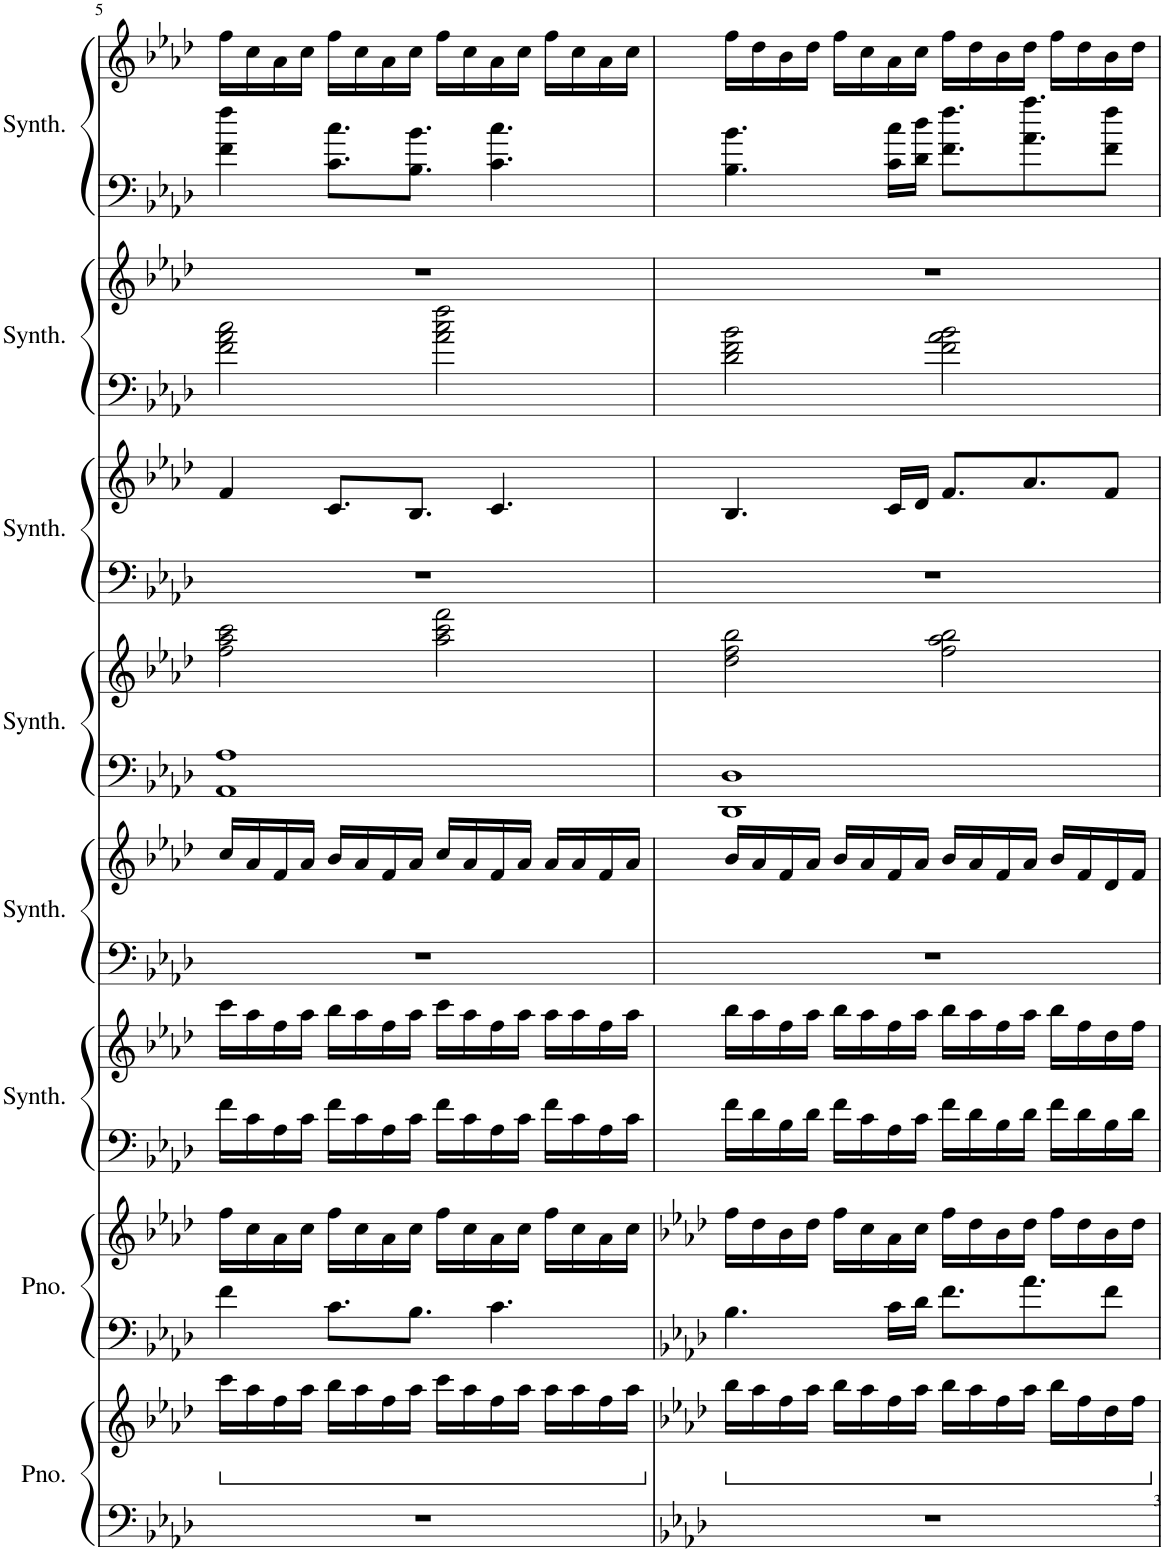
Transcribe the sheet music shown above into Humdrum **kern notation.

**kern	**kern	**kern	**kern	**kern	**kern	**kern	**kern	**kern	**kern	**kern	**kern	**kern	**kern	**kern	**kern
*part8	*part8	*part7	*part7	*part6	*part6	*part5	*part5	*part4	*part4	*part3	*part3	*part2	*part2	*part1	*part1
*staff16	*staff15	*staff14	*staff13	*staff12	*staff11	*staff10	*staff9	*staff8	*staff7	*staff6	*staff5	*staff4	*staff3	*staff2	*staff1
*I"Piano	*	*I"Piano	*	*I"Saw Synthesizer	*	*I"Square Synthesizer	*	*I"Metallic Synthesizer	*	*I"Poly Synthesizer	*	*I"New Age Synthesizer	*	*I"Saw Synthesizer	*
*I'Pno.	*	*I'Pno.	*	*I'Synth.	*	*I'Synth.	*	*I'Synth.	*	*I'Synth.	*	*I'Synth.	*	*I'Synth.	*
!!LO:PB:g=z
*clefF4	*clefG2	*clefF4	*clefG2	*clefF4	*clefG2	*clefF4	*clefG2	*clefF4	*clefG2	*clefF4	*clefG2	*clefF4	*clefG2	*clefF4	*clefG2
*k[b-e-a-d-]	*k[b-e-a-d-]	*k[b-e-a-d-]	*k[b-e-a-d-]	*k[b-e-a-d-]	*k[b-e-a-d-]	*k[b-e-a-d-]	*k[b-e-a-d-]	*k[b-e-a-d-]	*k[b-e-a-d-]	*k[b-e-a-d-]	*k[b-e-a-d-]	*k[b-e-a-d-]	*k[b-e-a-d-]	*k[b-e-a-d-]	*k[b-e-a-d-]
*M4/4	*M4/4	*M4/4	*M4/4	*M4/4	*M4/4	*M4/4	*M4/4	*M4/4	*M4/4	*M4/4	*M4/4	*M4/4	*M4/4	*M4/4	*M4/4
*	*ped	*	*	*	*	*	*	*	*	*	*	*	*	*	*
=5	=5	=5	=5	=5	=5	=5	=5	=5	=5	=5	=5	=5	=5	=5	=5
1r	16ccc\LL	4f\	16ff\LL	16f\LL	16ccc\LL	1r	16cc/LL	1AA- 1A-	2ff\ 2aa-\ 2ccc\	1r	4f/	2f\ 2a-\ 2cc\	1r	4f\ 4ff\	16ff\LL
.	16aa-\	.	16cc\	16c\	16aa-\	.	16a-/	.	.	.	.	.	.	.	16cc\
.	16ff\	.	16a-\	16A-\	16ff\	.	16f/	.	.	.	.	.	.	.	16a-\
.	16aa-\JJ	.	16cc\JJ	16c\JJ	16aa-\JJ	.	16a-/JJ	.	.	.	.	.	.	.	16cc\JJ
.	16bb-\LL	8.c\L	16ff\LL	16f\LL	16bb-\LL	.	16b-/LL	.	.	.	8.c/L	.	.	8.c\ 8.cc\L	16ff\LL
.	16aa-\	.	16cc\	16c\	16aa-\	.	16a-/	.	.	.	.	.	.	.	16cc\
.	16ff\	.	16a-\	16A-\	16ff\	.	16f/	.	.	.	.	.	.	.	16a-\
.	16aa-\JJ	8.B-\J	16cc\JJ	16c\JJ	16aa-\JJ	.	16a-/JJ	.	.	.	8.B-/J	.	.	8.B-\ 8.b-\J	16cc\JJ
.	16ccc\LL	.	16ff\LL	16f\LL	16ccc\LL	.	16cc/LL	.	2aa-\ 2ccc\ 2fff\	.	.	2a-\ 2cc\ 2ff\	.	.	16ff\LL
.	16aa-\	.	16cc\	16c\	16aa-\	.	16a-/	.	.	.	.	.	.	.	16cc\
.	16ff\	4.c\	16a-\	16A-\	16ff\	.	16f/	.	.	.	4.c/	.	.	4.c\ 4.cc\	16a-\
.	16aa-\JJ	.	16cc\JJ	16c\JJ	16aa-\JJ	.	16a-/JJ	.	.	.	.	.	.	.	16cc\JJ
.	16aa-\LL	.	16ff\LL	16f\LL	16aa-\LL	.	16a-/LL	.	.	.	.	.	.	.	16ff\LL
.	16aa-\	.	16cc\	16c\	16aa-\	.	16a-/	.	.	.	.	.	.	.	16cc\
.	16ff\	.	16a-\	16A-\	16ff\	.	16f/	.	.	.	.	.	.	.	16a-\
.	16aa-\JJ	.	16cc\JJ	16c\JJ	16aa-\JJ	.	16a-/JJ	.	.	.	.	.	.	.	16cc\JJ
=6	=6	=6	=6	=6	=6	=6	=6	=6	=6	=6	=6	=6	=6	=6	=6
*k[b-e-a-d-]	*k[b-e-a-d-]	*k[b-e-a-d-]	*k[b-e-a-d-]	*	*	*	*	*	*	*	*	*	*	*	*
*	*Xped	*	*	*	*	*	*	*	*	*	*	*	*	*	*
*	*ped	*	*	*	*	*	*	*	*	*	*	*	*	*	*
1r	16bb-\LL	4.B-\	16ff\LL	16f\LL	16bb-\LL	1r	16b-/LL	1DD- 1D-	2dd-\ 2ff\ 2bb-\	1r	4.B-/	2d-\ 2f\ 2b-\	1r	4.B-\ 4.b-\	16ff\LL
.	16aa-\	.	16dd-\	16d-\	16aa-\	.	16a-/	.	.	.	.	.	.	.	16dd-\
.	16ff\	.	16b-\	16B-\	16ff\	.	16f/	.	.	.	.	.	.	.	16b-\
.	16aa-\JJ	.	16dd-\JJ	16d-\JJ	16aa-\JJ	.	16a-/JJ	.	.	.	.	.	.	.	16dd-\JJ
.	16bb-\LL	.	16ff\LL	16f\LL	16bb-\LL	.	16b-/LL	.	.	.	.	.	.	.	16ff\LL
.	16aa-\	.	16cc\	16c\	16aa-\	.	16a-/	.	.	.	.	.	.	.	16cc\
.	16ff\	16c\LL	16a-\	16A-\	16ff\	.	16f/	.	.	.	16c/LL	.	.	16c\ 16cc\LL	16a-\
.	16aa-\JJ	16d-\JJ	16cc\JJ	16c\JJ	16aa-\JJ	.	16a-/JJ	.	.	.	16d-/JJ	.	.	16d-\ 16dd-\JJ	16cc\JJ
.	16bb-\LL	8.f\L	16ff\LL	16f\LL	16bb-\LL	.	16b-/LL	.	2ff\ 2aa-\ 2bb-\	.	8.f/L	2f\ 2a-\ 2b-\	.	8.f\ 8.ff\L	16ff\LL
.	16aa-\	.	16dd-\	16d-\	16aa-\	.	16a-/	.	.	.	.	.	.	.	16dd-\
.	16ff\	.	16b-\	16B-\	16ff\	.	16f/	.	.	.	.	.	.	.	16b-\
.	16aa-\JJ	8.a-\	16dd-\JJ	16d-\JJ	16aa-\JJ	.	16a-/JJ	.	.	.	8.a-/	.	.	8.a-\ 8.aa-\	16dd-\JJ
.	16bb-\LL	.	16ff\LL	16f\LL	16bb-\LL	.	16b-/LL	.	.	.	.	.	.	.	16ff\LL
.	16ff\	.	16dd-\	16d-\	16ff\	.	16f/	.	.	.	.	.	.	.	16dd-\
.	16dd-\	8f\J	16b-\	16B-\	16dd-\	.	16d-/	.	.	.	8f/J	.	.	8f\ 8ff\J	16b-\
.	16ff\JJ	.	16dd-\JJ	16d-\JJ	16ff\JJ	.	16f/JJ	.	.	.	.	.	.	.	16dd-\JJ
*	*Xped	*	*	*	*	*	*	*	*	*	*	*	*	*	*
=	=	=	=	=	=	=	=	=	=	=	=	=	=	=	=
*-	*-	*-	*-	*-	*-	*-	*-	*-	*-	*-	*-	*-	*-	*-	*-
